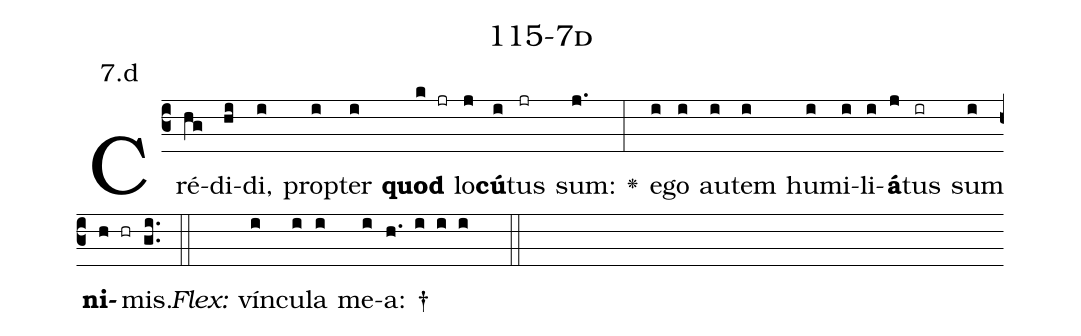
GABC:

name: 115-7d;
annotation: 7.d;
%%
(c3)Cré(hg)di(hi)di,(i) prop(i)ter(i) <b>quod</b>(k jr) lo(j)<b>cú</b>(i)tus(jr) sum:(j.) <v>\greheightstar</v>(:) e(i)go(i) au(i)tem(i) hu(i)mi(i)li(i)<b>á</b>(j)tus(ir) sum(i) <b>ni</b>(h hr)mis.(gi..) (::)
<i>Flex:</i>()  vín(i)cu(i)la(i) me(i)a: †(h. i i i  ::)

%E(i) u(i) o(j) u(i) a(h) e.(gi..) (::)
